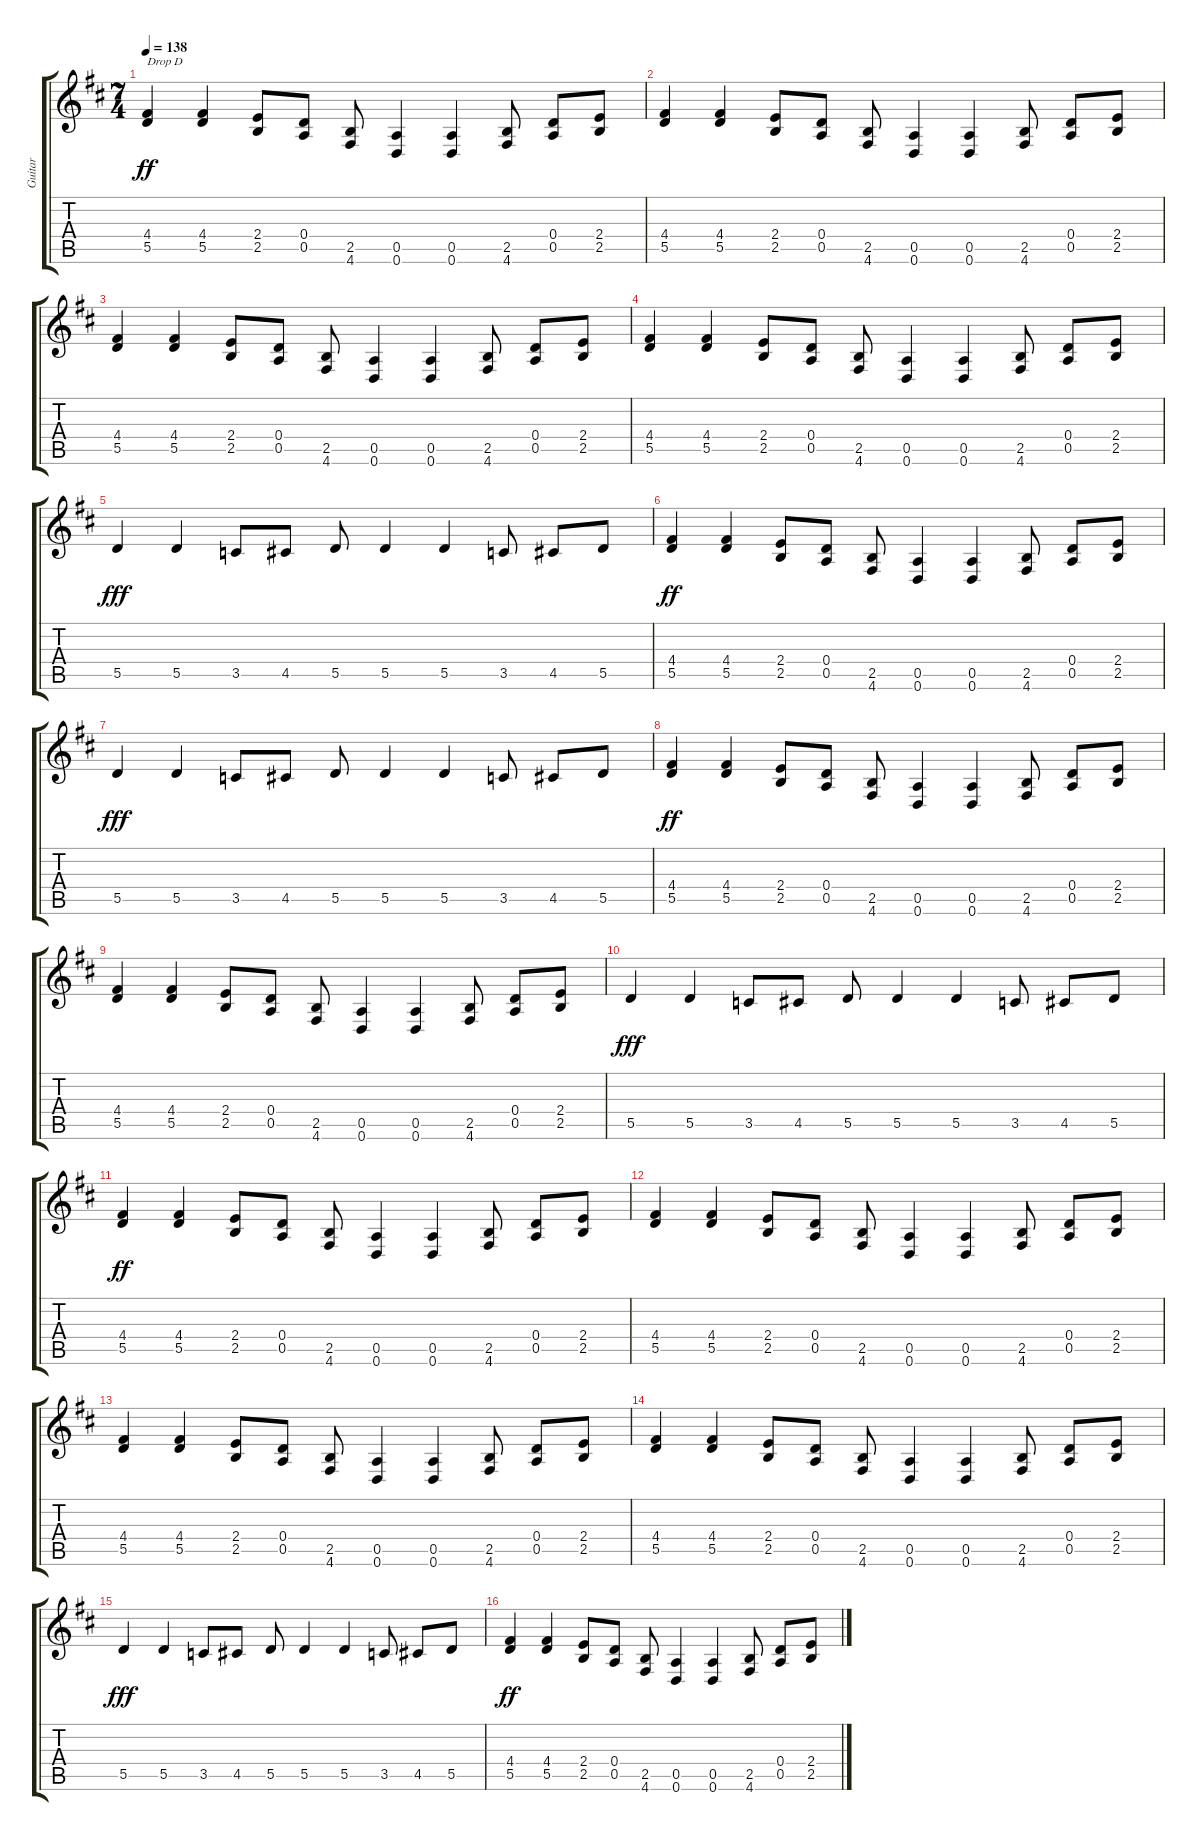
\track ("Guitar" "Guitar") {instrument electricguitarjazz}
\staff {score tabs}
\tuning (E4 B3 G3 D3 A2 D2) {hide}
\ts (7 4)
\tempo 138
\clef g2
\ks d
(4.4 5.5).4{txt "Drop D" dy ff instrument electricguitarjazz} (4.4 5.5).4 (2.4 2.5).8 (0.4 0.5).8 (2.5 4.6).8 (0.5 0.6).4 (0.5 0.6).4 (2.5 4.6).8 (0.4 0.5).8 (2.4 2.5).8 |
(4.4 5.5).4 (4.4 5.5).4 (2.4 2.5).8 (0.4 0.5).8 (2.5 4.6).8 (0.5 0.6).4 (0.5 0.6).4 (2.5 4.6).8 (0.4 0.5).8 (2.4 2.5).8 |
(4.4 5.5).4 (4.4 5.5).4 (2.4 2.5).8 (0.4 0.5).8 (2.5 4.6).8 (0.5 0.6).4 (0.5 0.6).4 (2.5 4.6).8 (0.4 0.5).8 (2.4 2.5).8 |
(4.4 5.5).4 (4.4 5.5).4 (2.4 2.5).8 (0.4 0.5).8 (2.5 4.6).8 (0.5 0.6).4 (0.5 0.6).4 (2.5 4.6).8 (0.4 0.5).8 (2.4 2.5).8 |
5.5.4{dy fff} 5.5.4 3.5.8 4.5.8 5.5.8 5.5.4 5.5.4 3.5.8 4.5.8 5.5.8 |
(4.4 5.5).4{dy ff} (4.4 5.5).4 (2.4 2.5).8 (0.4 0.5).8 (2.5 4.6).8 (0.5 0.6).4 (0.5 0.6).4 (2.5 4.6).8 (0.4 0.5).8 (2.4 2.5).8 |
5.5.4{dy fff} 5.5.4 3.5.8 4.5.8 5.5.8 5.5.4 5.5.4 3.5.8 4.5.8 5.5.8 |
(4.4 5.5).4{dy ff} (4.4 5.5).4 (2.4 2.5).8 (0.4 0.5).8 (2.5 4.6).8 (0.5 0.6).4 (0.5 0.6).4 (2.5 4.6).8 (0.4 0.5).8 (2.4 2.5).8 |
(4.4 5.5).4 (4.4 5.5).4 (2.4 2.5).8 (0.4 0.5).8 (2.5 4.6).8 (0.5 0.6).4 (0.5 0.6).4 (2.5 4.6).8 (0.4 0.5).8 (2.4 2.5).8 |
5.5.4{dy fff} 5.5.4 3.5.8 4.5.8 5.5.8 5.5.4 5.5.4 3.5.8 4.5.8 5.5.8 |
(4.4 5.5).4{dy ff} (4.4 5.5).4 (2.4 2.5).8 (0.4 0.5).8 (2.5 4.6).8 (0.5 0.6).4 (0.5 0.6).4 (2.5 4.6).8 (0.4 0.5).8 (2.4 2.5).8 |
(4.4 5.5).4 (4.4 5.5).4 (2.4 2.5).8 (0.4 0.5).8 (2.5 4.6).8 (0.5 0.6).4 (0.5 0.6).4 (2.5 4.6).8 (0.4 0.5).8 (2.4 2.5).8 |
(4.4 5.5).4 (4.4 5.5).4 (2.4 2.5).8 (0.4 0.5).8 (2.5 4.6).8 (0.5 0.6).4 (0.5 0.6).4 (2.5 4.6).8 (0.4 0.5).8 (2.4 2.5).8 |
(4.4 5.5).4 (4.4 5.5).4 (2.4 2.5).8 (0.4 0.5).8 (2.5 4.6).8 (0.5 0.6).4 (0.5 0.6).4 (2.5 4.6).8 (0.4 0.5).8 (2.4 2.5).8 |
5.5.4{dy fff} 5.5.4 3.5.8 4.5.8 5.5.8 5.5.4 5.5.4 3.5.8 4.5.8 5.5.8 |
(4.4 5.5).4{dy ff} (4.4 5.5).4 (2.4 2.5).8 (0.4 0.5).8 (2.5 4.6).8 (0.5 0.6).4 (0.5 0.6).4 (2.5 4.6).8 (0.4 0.5).8 (2.4 2.5).8
